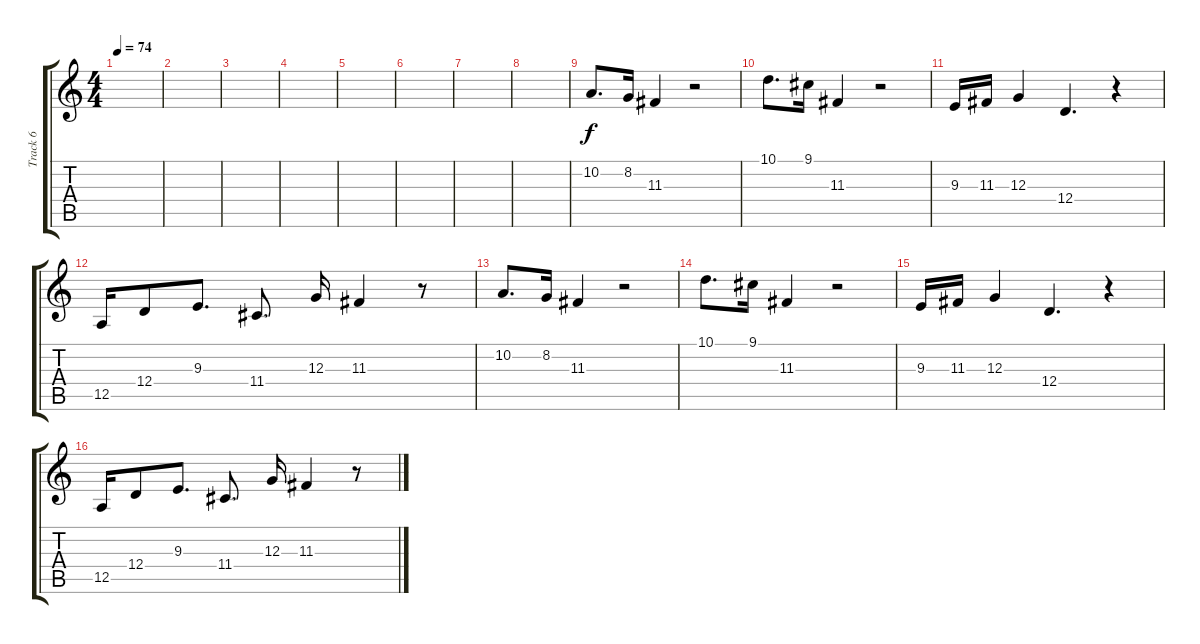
\track ("Track 6" "Track 6") {instrument viola}
\staff {score tabs}
\tuning (E4 B3 G3 D3 A2 E2) {hide}
\ts (4 4)
\tempo 74
\clef g2
\ks c
|
|
|
|
|
|
|
|
10.2.8{d volume 9 instrument viola} 8.2.16 11.3.4 r.2 |
10.1.8{d} 9.1.16 11.3.4 r.2 |
9.3.16 11.3.16 12.3.4 12.4.4{d} r.4 |
12.5.16 12.4.8 9.3.8{d} 11.4.8{d} 12.3.16 11.3.4 r.8 |
10.2.8{d} 8.2.16 11.3.4 r.2 |
10.1.8{d} 9.1.16 11.3.4 r.2 |
9.3.16 11.3.16 12.3.4 12.4.4{d} r.4 |
12.5.16 12.4.8 9.3.8{d} 11.4.8{d} 12.3.16 11.3.4 r.8
